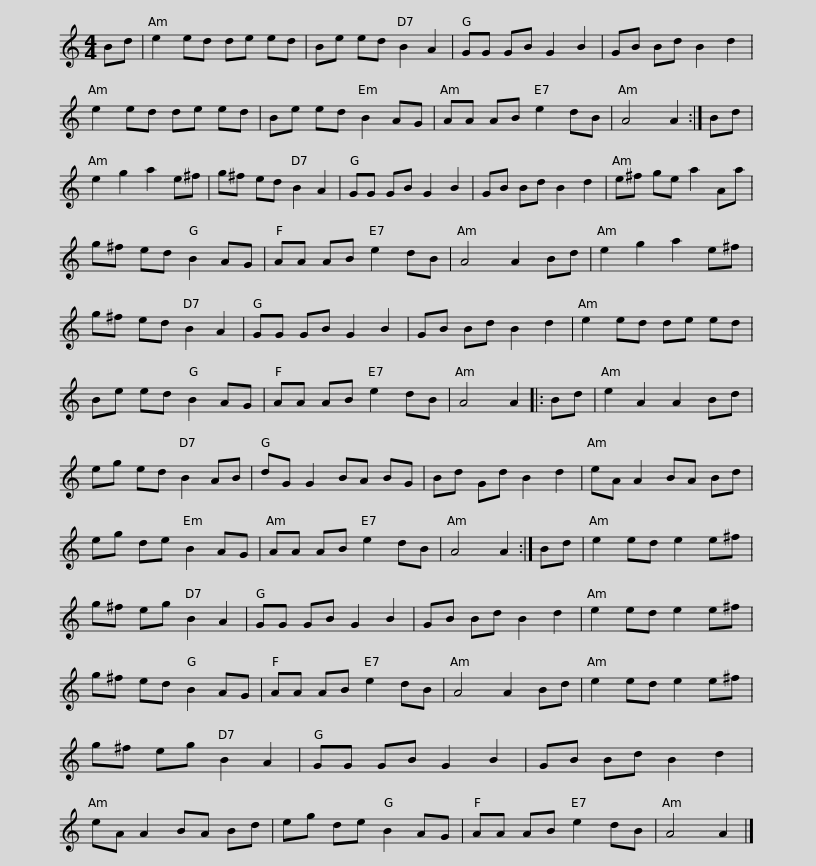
X:1
L:1/8
M:4/4
I:linebreak $
K:C
V:1 treble
V:1
 Bd | e2 ed de ed | Be ed B2 A2 | GG GB G2 B2 | GB Bd B2 d2 | %5
 e2 ed de ed | Be ed B2 AG |$ AA AB e2 dB | A4 A2 :| Bd | %10
 e2 g2 a2 e^f | g^f ed B2 A2 | GG GB G2 B2 | GB Bd B2 d2 | e^f ge a2 Aa |$ %15
 g^f ed B2 AG | AA AB e2 dB | A4 A2 Bd | e2 g2 a2 e^f | g^f ed B2 A2 | %20
 GG GB G2 B2 | GB Bd B2 d2 |$ e2 ed de ed | Be ed B2 AG | AA AB e2 dB | %25
 A4 A2 |: Bd | e2 A2 A2 Bd | eg ed B2 AB | dG G2 BA BG |$ %30
 Bd Gd B2 d2 | eA A2 BA Bd | eg de B2 AG | AA AB e2 dB | A4 A2 :| %35
 Bd | e2 ed e2 e^f | g^f eg B2 A2 |$ GG GB G2 B2 | GB Bd B2 d2 | %40
 e2 ed e2 e^f | g^f ed B2 AG | AA AB e2 dB | A4 A2 Bd | e2 ed e2 e^f |$ %45
 g^f eg B2 A2 | GG GB G2 B2 | GB Bd B2 d2 | eA A2 BA Bd | eg de B2 AG | %50
 AA AB e2 dB | A4 A2 |] %52
